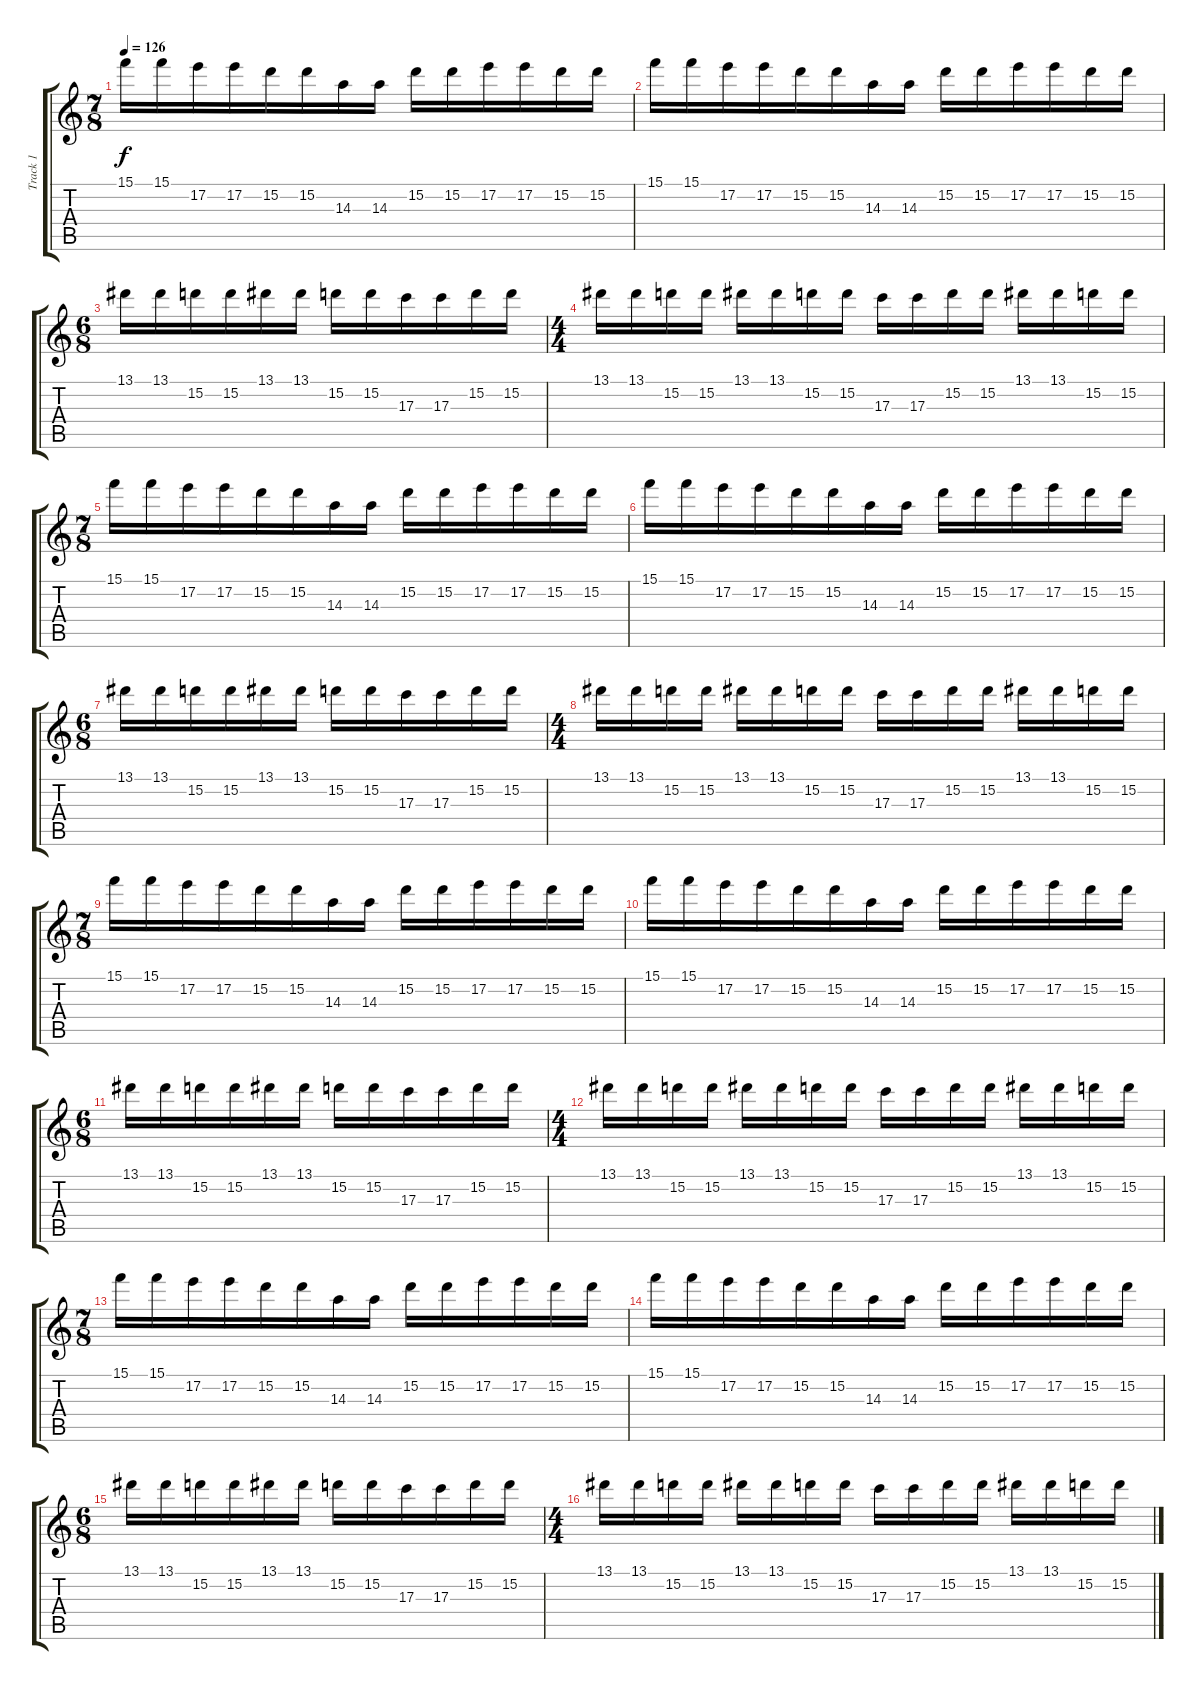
\track ("Track 1" "Track 1") {instrument distortionguitar}
\staff {score tabs}
\tuning (D4 B3 G3 D3 A2 D2) {hide}
\ts (7 8)
\tempo 126
\clef g2
\ks c
15.1.16{dy f} 15.1.16 17.2.16 17.2.16 15.2.16 15.2.16 14.3.16 14.3.16 15.2.16 15.2.16 17.2.16 17.2.16 15.2.16 15.2.16 |
15.1.16 15.1.16 17.2.16 17.2.16 15.2.16 15.2.16 14.3.16 14.3.16 15.2.16 15.2.16 17.2.16 17.2.16 15.2.16 15.2.16 |
\ts (6 8)
13.1.16 13.1.16 15.2.16 15.2.16 13.1.16 13.1.16 15.2.16 15.2.16 17.3.16 17.3.16 15.2.16 15.2.16 |
\ts (4 4)
13.1.16 13.1.16 15.2.16 15.2.16 13.1.16 13.1.16 15.2.16 15.2.16 17.3.16 17.3.16 15.2.16 15.2.16 13.1.16 13.1.16 15.2.16 15.2.16 |
\ts (7 8)
15.1.16 15.1.16 17.2.16 17.2.16 15.2.16 15.2.16 14.3.16 14.3.16 15.2.16 15.2.16 17.2.16 17.2.16 15.2.16 15.2.16 |
15.1.16 15.1.16 17.2.16 17.2.16 15.2.16 15.2.16 14.3.16 14.3.16 15.2.16 15.2.16 17.2.16 17.2.16 15.2.16 15.2.16 |
\ts (6 8)
13.1.16 13.1.16 15.2.16 15.2.16 13.1.16 13.1.16 15.2.16 15.2.16 17.3.16 17.3.16 15.2.16 15.2.16 |
\ts (4 4)
13.1.16 13.1.16 15.2.16 15.2.16 13.1.16 13.1.16 15.2.16 15.2.16 17.3.16 17.3.16 15.2.16 15.2.16 13.1.16 13.1.16 15.2.16 15.2.16 |
\ts (7 8)
15.1.16 15.1.16 17.2.16 17.2.16 15.2.16 15.2.16 14.3.16 14.3.16 15.2.16 15.2.16 17.2.16 17.2.16 15.2.16 15.2.16 |
15.1.16 15.1.16 17.2.16 17.2.16 15.2.16 15.2.16 14.3.16 14.3.16 15.2.16 15.2.16 17.2.16 17.2.16 15.2.16 15.2.16 |
\ts (6 8)
13.1.16 13.1.16 15.2.16 15.2.16 13.1.16 13.1.16 15.2.16 15.2.16 17.3.16 17.3.16 15.2.16 15.2.16 |
\ts (4 4)
13.1.16 13.1.16 15.2.16 15.2.16 13.1.16 13.1.16 15.2.16 15.2.16 17.3.16 17.3.16 15.2.16 15.2.16 13.1.16 13.1.16 15.2.16 15.2.16 |
\ts (7 8)
15.1.16 15.1.16 17.2.16 17.2.16 15.2.16 15.2.16 14.3.16 14.3.16 15.2.16 15.2.16 17.2.16 17.2.16 15.2.16 15.2.16 |
15.1.16 15.1.16 17.2.16 17.2.16 15.2.16 15.2.16 14.3.16 14.3.16 15.2.16 15.2.16 17.2.16 17.2.16 15.2.16 15.2.16 |
\ts (6 8)
13.1.16 13.1.16 15.2.16 15.2.16 13.1.16 13.1.16 15.2.16 15.2.16 17.3.16 17.3.16 15.2.16 15.2.16 |
\ts (4 4)
13.1.16 13.1.16 15.2.16 15.2.16 13.1.16 13.1.16 15.2.16 15.2.16 17.3.16 17.3.16 15.2.16 15.2.16 13.1.16 13.1.16 15.2.16 15.2.16
